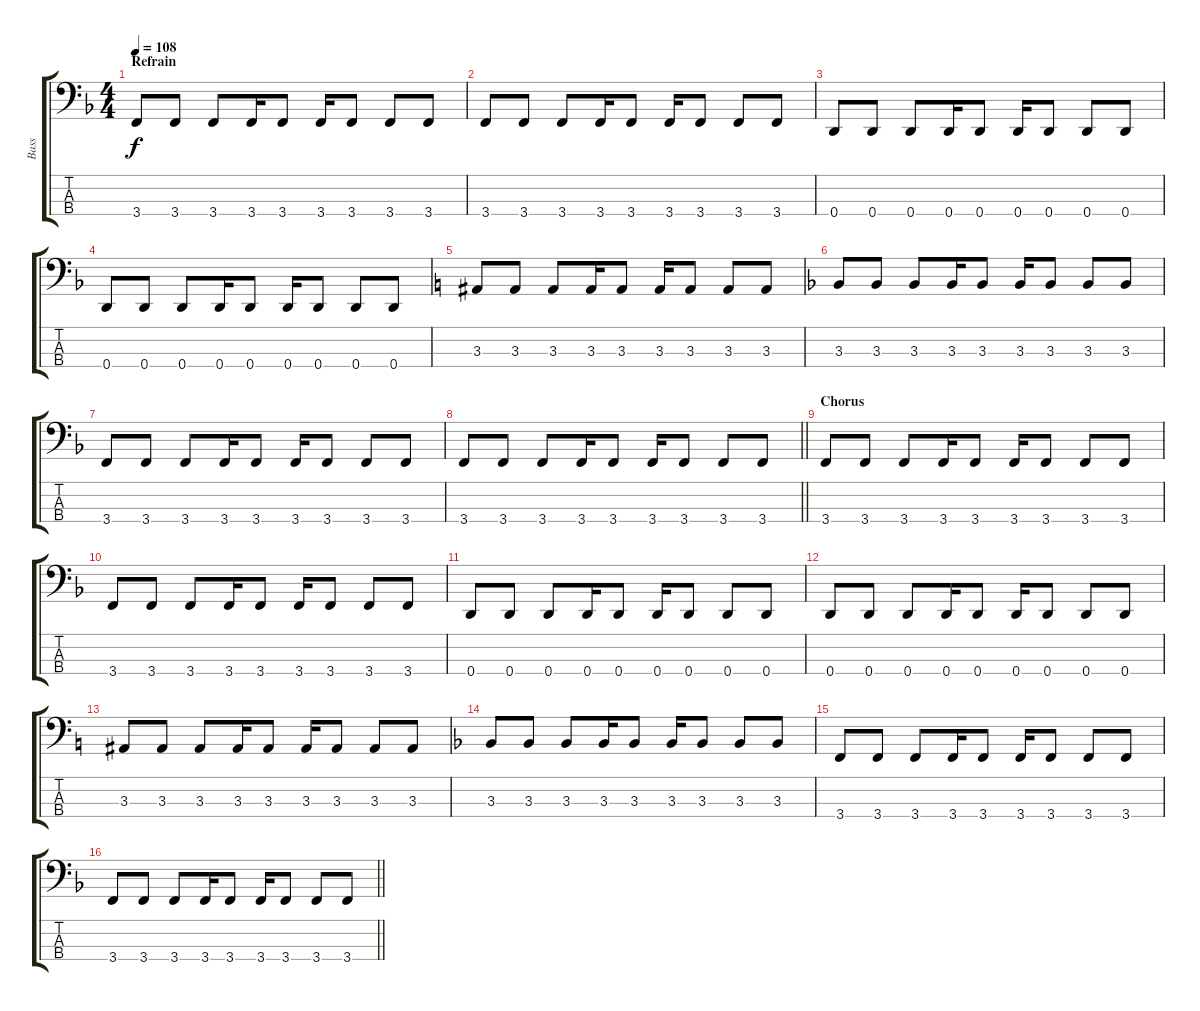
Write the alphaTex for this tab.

\track ("Bass" "Bass") {instrument electricbassfinger}
\staff {score tabs}
\tuning (F2 C2 G1 D1) {hide}
\ts (4 4)
\section ("" "Refrain")
\tempo 108
\clef f4
\ks f
3.4.8{dy f} 3.4.8 3.4.8 3.4.16 3.4.8 3.4.16 3.4.8 3.4.8 3.4.8 |
3.4.8 3.4.8 3.4.8 3.4.16 3.4.8 3.4.16 3.4.8 3.4.8 3.4.8 |
0.4.8 0.4.8 0.4.8 0.4.16 0.4.8 0.4.16 0.4.8 0.4.8 0.4.8 |
0.4.8 0.4.8 0.4.8 0.4.16 0.4.8 0.4.16 0.4.8 0.4.8 0.4.8 |
\ks c
3.3.8 3.3.8 3.3.8 3.3.16 3.3.8 3.3.16 3.3.8 3.3.8 3.3.8 |
\ks f
3.3.8 3.3.8 3.3.8 3.3.16 3.3.8 3.3.16 3.3.8 3.3.8 3.3.8 |
3.4.8 3.4.8 3.4.8 3.4.16 3.4.8 3.4.16 3.4.8 3.4.8 3.4.8 |
\barLineRight lightlight
3.4.8 3.4.8 3.4.8 3.4.16 3.4.8 3.4.16 3.4.8 3.4.8 3.4.8 |
\section ("" "Chorus")
3.4.8 3.4.8 3.4.8 3.4.16 3.4.8 3.4.16 3.4.8 3.4.8 3.4.8 |
3.4.8 3.4.8 3.4.8 3.4.16 3.4.8 3.4.16 3.4.8 3.4.8 3.4.8 |
0.4.8 0.4.8 0.4.8 0.4.16 0.4.8 0.4.16 0.4.8 0.4.8 0.4.8 |
0.4.8 0.4.8 0.4.8 0.4.16 0.4.8 0.4.16 0.4.8 0.4.8 0.4.8 |
\ks c
3.3.8 3.3.8 3.3.8 3.3.16 3.3.8 3.3.16 3.3.8 3.3.8 3.3.8 |
\ks f
3.3.8 3.3.8 3.3.8 3.3.16 3.3.8 3.3.16 3.3.8 3.3.8 3.3.8 |
3.4.8 3.4.8 3.4.8 3.4.16 3.4.8 3.4.16 3.4.8 3.4.8 3.4.8 |
\barLineRight lightlight
3.4.8 3.4.8 3.4.8 3.4.16 3.4.8 3.4.16 3.4.8 3.4.8 3.4.8
